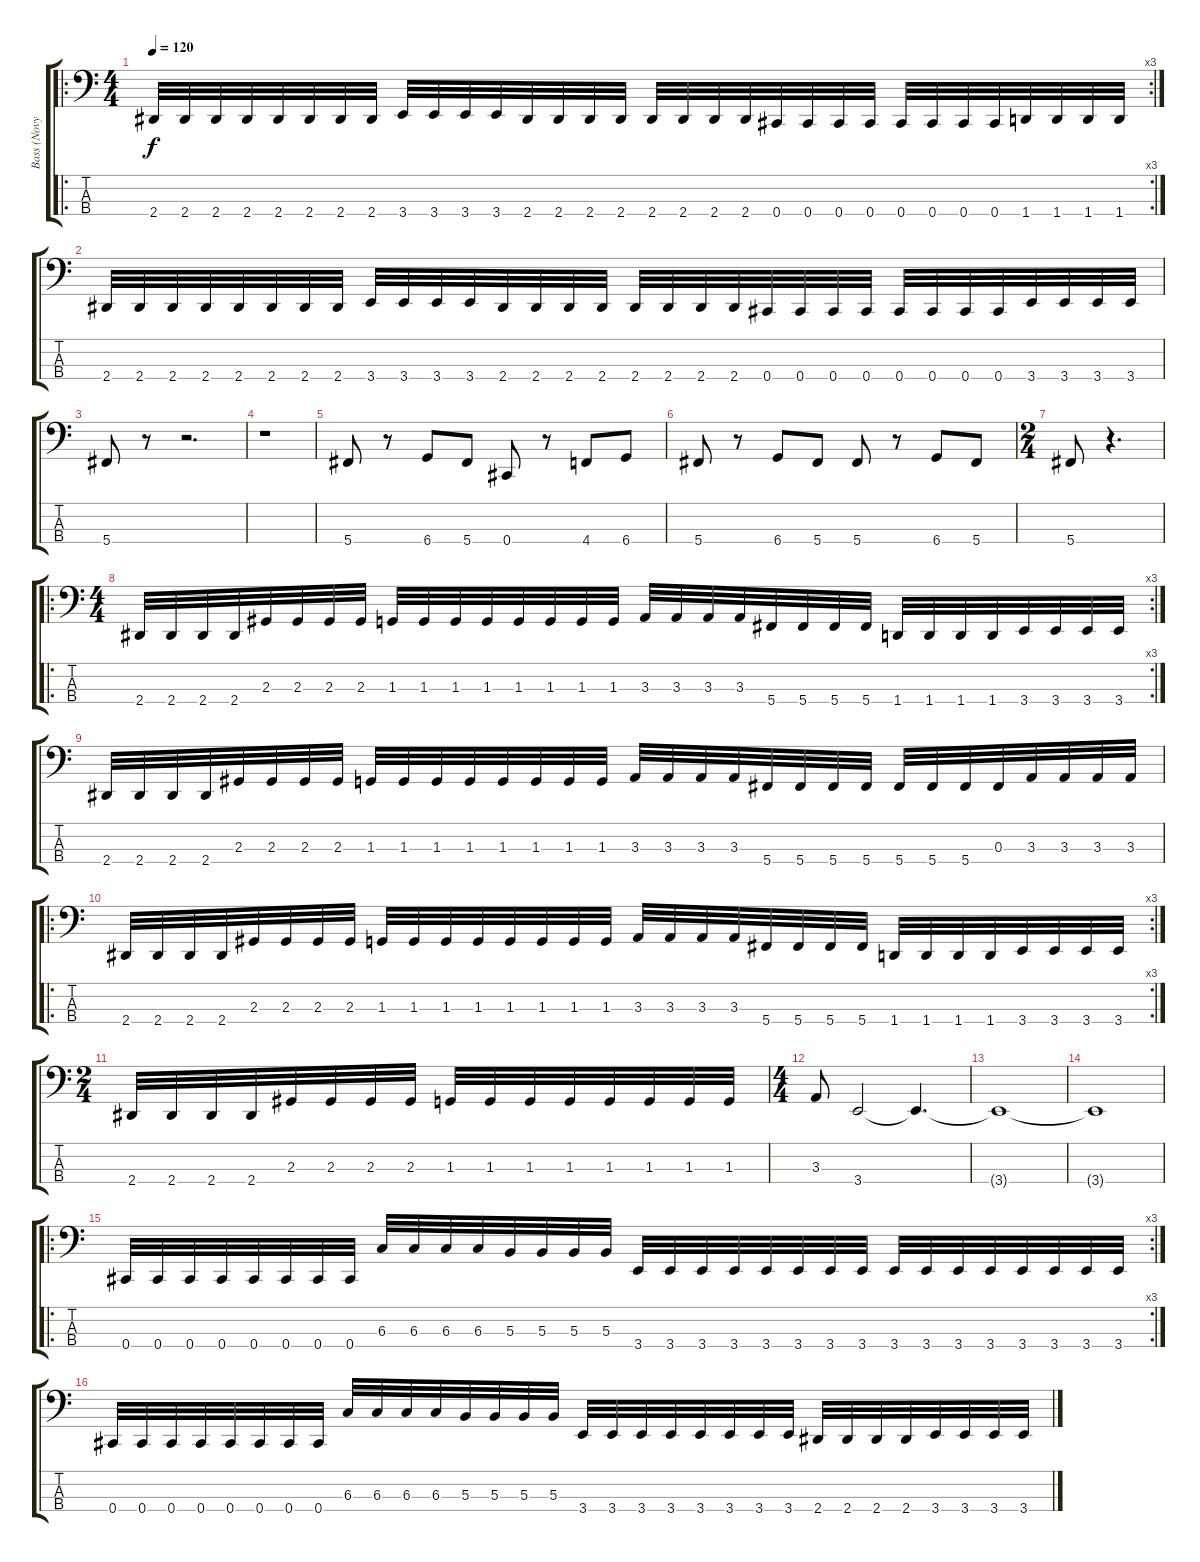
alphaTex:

\track ("Bass (Novy)" "Bass (Novy") {instrument electricbasspick}
\staff {score tabs}
\tuning (E2 B1 Gb1 Db1) {hide}
\ro
\rc 3
\ts (4 4)
\tempo 120
\clef f4
\ks c
2.4.32{dy f instrument electricbasspick} 2.4.32 2.4.32 2.4.32 2.4.32 2.4.32 2.4.32 2.4.32 3.4.32 3.4.32 3.4.32 3.4.32 2.4.32 2.4.32 2.4.32 2.4.32 2.4.32 2.4.32 2.4.32 2.4.32 0.4.32 0.4.32 0.4.32 0.4.32 0.4.32 0.4.32 0.4.32 0.4.32 1.4.32 1.4.32 1.4.32 1.4.32 |
2.4.32 2.4.32 2.4.32 2.4.32 2.4.32 2.4.32 2.4.32 2.4.32 3.4.32 3.4.32 3.4.32 3.4.32 2.4.32 2.4.32 2.4.32 2.4.32 2.4.32 2.4.32 2.4.32 2.4.32 0.4.32 0.4.32 0.4.32 0.4.32 0.4.32 0.4.32 0.4.32 0.4.32 3.4.32 3.4.32 3.4.32 3.4.32 |
5.4.8 r.8 r.2{d} |
r.1 |
5.4.8 r.8 6.4.8 5.4.8 0.4.8 r.8 4.4.8 6.4.8 |
5.4.8 r.8 6.4.8 5.4.8 5.4.8 r.8 6.4.8 5.4.8 |
\ts (2 4)
5.4.8 r.4{d} |
\ro
\rc 3
\ts (4 4)
2.4.32 2.4.32 2.4.32 2.4.32 2.3.32 2.3.32 2.3.32 2.3.32 1.3.32 1.3.32 1.3.32 1.3.32 1.3.32 1.3.32 1.3.32 1.3.32 3.3.32 3.3.32 3.3.32 3.3.32 5.4.32 5.4.32 5.4.32 5.4.32 1.4.32 1.4.32 1.4.32 1.4.32 3.4.32 3.4.32 3.4.32 3.4.32 |
2.4.32 2.4.32 2.4.32 2.4.32 2.3.32 2.3.32 2.3.32 2.3.32 1.3.32 1.3.32 1.3.32 1.3.32 1.3.32 1.3.32 1.3.32 1.3.32 3.3.32 3.3.32 3.3.32 3.3.32 5.4.32 5.4.32 5.4.32 5.4.32 5.4.32 5.4.32 5.4.32 0.3.32 3.3.32 3.3.32 3.3.32 3.3.32 |
\ro
\rc 3
2.4.32 2.4.32 2.4.32 2.4.32 2.3.32 2.3.32 2.3.32 2.3.32 1.3.32 1.3.32 1.3.32 1.3.32 1.3.32 1.3.32 1.3.32 1.3.32 3.3.32 3.3.32 3.3.32 3.3.32 5.4.32 5.4.32 5.4.32 5.4.32 1.4.32 1.4.32 1.4.32 1.4.32 3.4.32 3.4.32 3.4.32 3.4.32 |
\ts (2 4)
2.4.32 2.4.32 2.4.32 2.4.32 2.3.32 2.3.32 2.3.32 2.3.32 1.3.32 1.3.32 1.3.32 1.3.32 1.3.32 1.3.32 1.3.32 1.3.32 |
\ts (4 4)
3.3.8 3.4.2 3.4{t}.4{d} |
3.4{t}.1 |
3.4{t}.1 |
\ro
\rc 3
0.4.32 0.4.32 0.4.32 0.4.32 0.4.32 0.4.32 0.4.32 0.4.32 6.3.32 6.3.32 6.3.32 6.3.32 5.3.32 5.3.32 5.3.32 5.3.32 3.4.32 3.4.32 3.4.32 3.4.32 3.4.32 3.4.32 3.4.32 3.4.32 3.4.32 3.4.32 3.4.32 3.4.32 3.4.32 3.4.32 3.4.32 3.4.32 |
0.4.32 0.4.32 0.4.32 0.4.32 0.4.32 0.4.32 0.4.32 0.4.32 6.3.32 6.3.32 6.3.32 6.3.32 5.3.32 5.3.32 5.3.32 5.3.32 3.4.32 3.4.32 3.4.32 3.4.32 3.4.32 3.4.32 3.4.32 3.4.32 2.4.32 2.4.32 2.4.32 2.4.32 3.4.32 3.4.32 3.4.32 3.4.32
